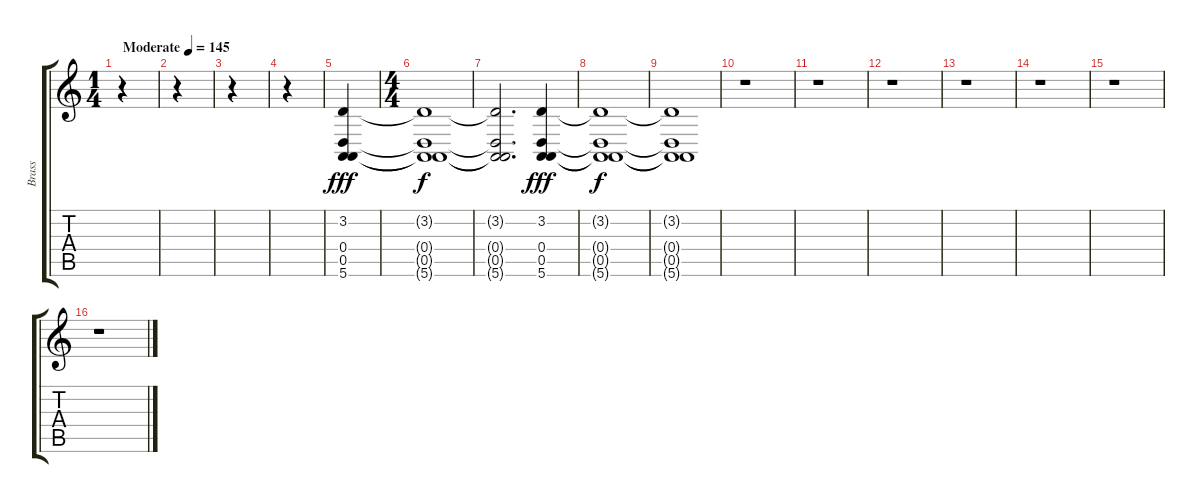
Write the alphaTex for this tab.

\track ("Brass" "Brass") {instrument brasssection}
\staff {score tabs}
\tuning (E4 B3 G3 D3 A2 E2) {hide}
\ts (1 4)
\tempo (145 "Moderate")
\clef g2
\ks c
r.4{dy fff instrument brasssection} |
r.4 |
r.4 |
r.4 |
(3.2 0.4 0.5 5.6).4{balance 8} |
\ts (4 4)
(3.2{t} 0.4{t} 0.5{t} 5.6{t}).1{dy f} |
(3.2{t} 0.4{t} 0.5{t} 5.6{t}).2{d} (3.2 0.4 0.5 5.6).4{dy fff} |
(3.2{t} 0.4{t} 0.5{t} 5.6{t}).1{dy f} |
(3.2{t} 0.4{t} 0.5{t} 5.6{t}).1 |
r.1 |
r.1 |
r.1 |
r.1 |
r.1 |
r.1 |
r.1
